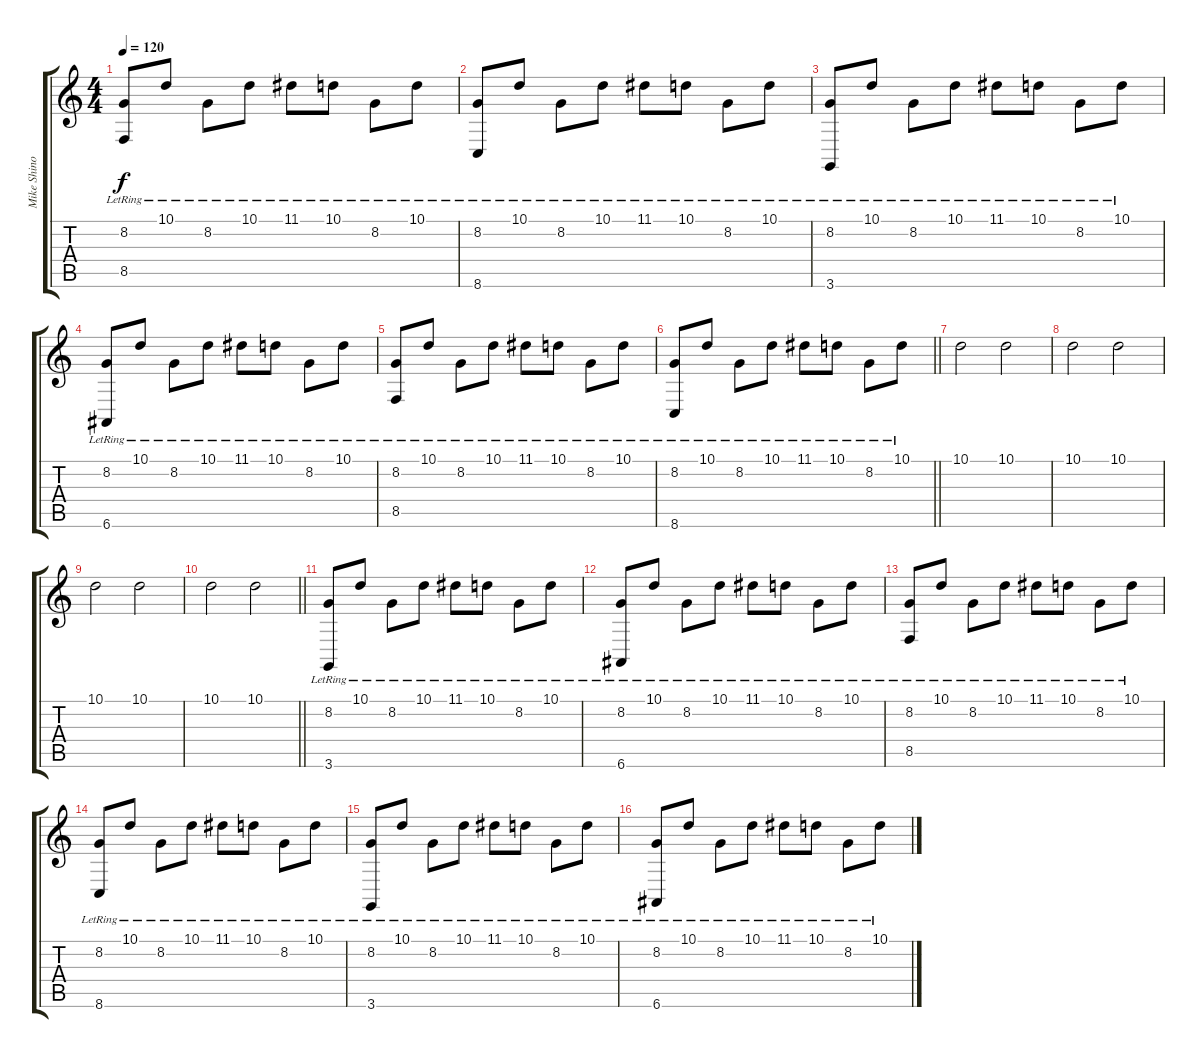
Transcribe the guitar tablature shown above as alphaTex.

\track ("Mike Shinoda [Piano]" "Mike Shino") {instrument acousticgrandpiano}
\staff {score tabs}
\tuning (E4 B3 G3 D3 A2 E2) {hide}
\ts (4 4)
\tempo 120
\clef g2
\ks c
(8.2{lr} 8.5{lr}).8{dy f} 10.1{lr}.8 8.2{lr}.8 10.1{lr}.8 11.1{lr}.8 10.1{lr}.8 8.2{lr}.8 10.1{lr}.8 |
(8.2{lr} 8.6{lr}).8 10.1{lr}.8 8.2{lr}.8 10.1{lr}.8 11.1{lr}.8 10.1{lr}.8 8.2{lr}.8 10.1{lr}.8 |
(8.2{lr} 3.6{lr}).8 10.1{lr}.8 8.2{lr}.8 10.1{lr}.8 11.1{lr}.8 10.1{lr}.8 8.2{lr}.8 10.1{lr}.8 |
(8.2{lr} 6.6{lr}).8 10.1{lr}.8 8.2{lr}.8 10.1{lr}.8 11.1{lr}.8 10.1{lr}.8 8.2{lr}.8 10.1{lr}.8 |
(8.2{lr} 8.5{lr}).8 10.1{lr}.8 8.2{lr}.8 10.1{lr}.8 11.1{lr}.8 10.1{lr}.8 8.2{lr}.8 10.1{lr}.8 |
\barLineRight lightlight
(8.2{lr} 8.6{lr}).8 10.1{lr}.8 8.2{lr}.8 10.1{lr}.8 11.1{lr}.8 10.1{lr}.8 8.2{lr}.8 10.1{lr}.8 |
10.1.2 10.1.2 |
10.1.2 10.1.2 |
10.1.2 10.1.2 |
\barLineRight lightlight
10.1.2 10.1.2 |
(8.2{lr} 3.6{lr}).8 10.1{lr}.8 8.2{lr}.8 10.1{lr}.8 11.1{lr}.8 10.1{lr}.8 8.2{lr}.8 10.1{lr}.8 |
(8.2{lr} 6.6{lr}).8 10.1{lr}.8 8.2{lr}.8 10.1{lr}.8 11.1{lr}.8 10.1{lr}.8 8.2{lr}.8 10.1{lr}.8 |
(8.2{lr} 8.5{lr}).8 10.1{lr}.8 8.2{lr}.8 10.1{lr}.8 11.1{lr}.8 10.1{lr}.8 8.2{lr}.8 10.1{lr}.8 |
(8.2{lr} 8.6{lr}).8 10.1{lr}.8 8.2{lr}.8 10.1{lr}.8 11.1{lr}.8 10.1{lr}.8 8.2{lr}.8 10.1{lr}.8 |
(8.2{lr} 3.6{lr}).8 10.1{lr}.8 8.2{lr}.8 10.1{lr}.8 11.1{lr}.8 10.1{lr}.8 8.2{lr}.8 10.1{lr}.8 |
(8.2{lr} 6.6{lr}).8 10.1{lr}.8 8.2{lr}.8 10.1{lr}.8 11.1{lr}.8 10.1{lr}.8 8.2{lr}.8 10.1{lr}.8
